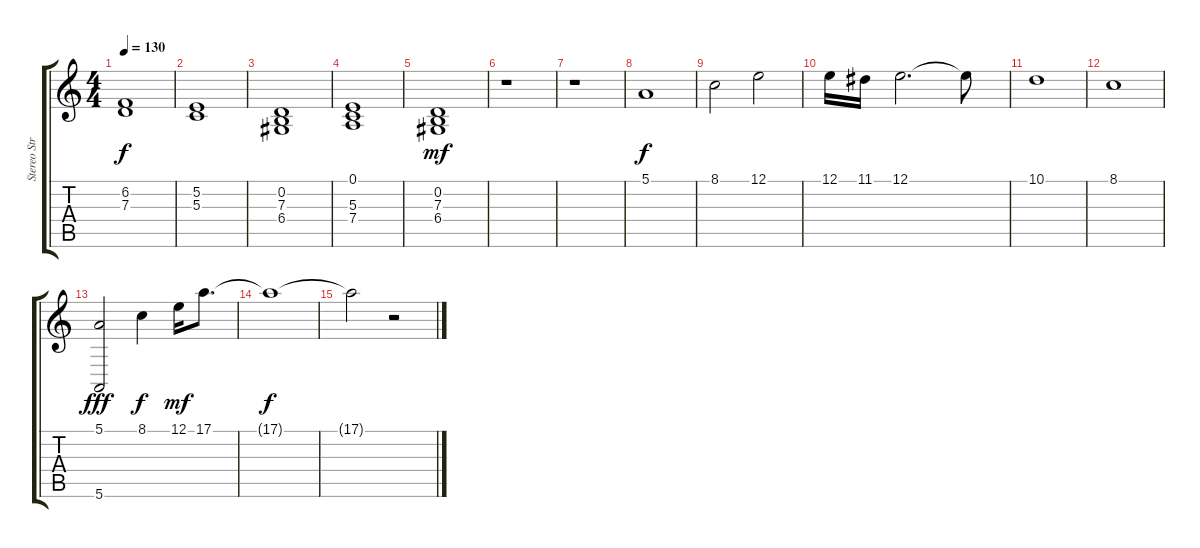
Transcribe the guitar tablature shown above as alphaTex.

\track ("Stereo Strings" "Stereo Str") {instrument stringensemble1}
\staff {score tabs}
\tuning (E4 B3 G3 D3 A2 E2) {hide}
\ts (4 4)
\tempo 130
\clef g2
\ks c
(6.2 7.3).1{dy f} |
(5.2 5.3).1 |
(0.2 7.3 6.4).1 |
(0.1 5.3 7.4).1 |
(0.2 7.3 6.4).1{dy mf} |
r.1 |
r.1 |
5.1.1{dy f} |
8.1.2 12.1.2 |
12.1.16 11.1.16 12.1.2{d} 12.1{t}.8 |
10.1.1 |
8.1.1 |
(5.1 5.6).2{dy fff} 8.1.4{dy f} 12.1.16{dy mf} 17.1.8{d} |
17.1{t}.1{dy f} |
17.1{t}.2 r.2
